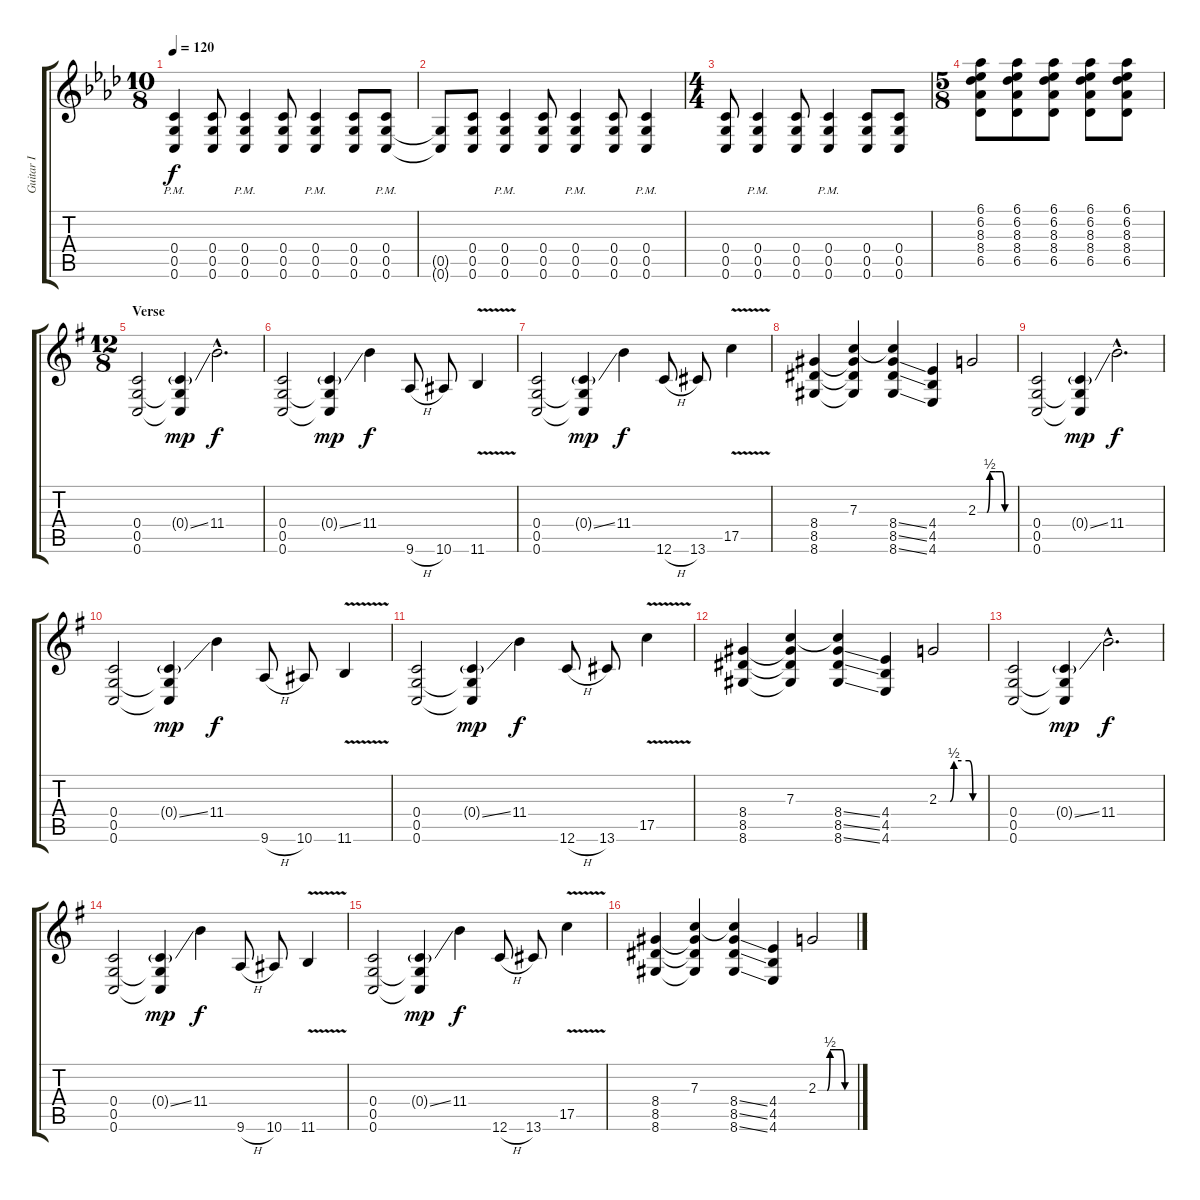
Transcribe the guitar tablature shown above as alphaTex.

\track ("Guitar I" "Guitar I") {instrument distortionguitar}
\staff {score tabs}
\tuning (D4 A3 F3 C3 G2 C2) {hide}
\ts (10 8)
\tempo 120
\clef g2
\ks ab
(0.4{pm} 0.5{pm} 0.6{pm}).4{dy f} (0.4 0.5 0.6).8 (0.4{pm} 0.5{pm} 0.6{pm}).4 (0.4 0.5 0.6).8 (0.4{pm} 0.5{pm} 0.6{pm}).4 (0.4 0.5 0.6).8 (0.4{pm} 0.5{pm} 0.6{pm}).8 |
(0.5{t} 0.6{t}).8 (0.4 0.5 0.6).8 (0.4{pm} 0.5{pm} 0.6{pm}).4 (0.4 0.5 0.6).8 (0.4{pm} 0.5{pm} 0.6{pm}).4 (0.4 0.5 0.6).8 (0.4{pm} 0.5{pm} 0.6{pm}).4 |
\ts (4 4)
(0.4 0.5 0.6).8 (0.4{pm} 0.5{pm} 0.6{pm}).4 (0.4 0.5 0.6).8 (0.4{pm} 0.5{pm} 0.6{pm}).4 (0.4 0.5 0.6).8 (0.4 0.5 0.6).8 |
\ts (5 8)
(6.1 6.2 8.3 8.4 6.5).8 (6.1 6.2 8.3 8.4 6.5).8 (6.1 6.2 8.3 8.4 6.5).8 (6.1 6.2 8.3 8.4 6.5).8 (6.1 6.2 8.3 8.4 6.5).8 |
\ts (12 8)
\section ("" "Verse")
\ks g
(0.4 0.5 0.6).2 (0.4{ss g} 0.5{t} 0.6{t}).4{dy mp} 11.4{hac}.2{d dy f} |
(0.4 0.5 0.6).2 (0.4{ss g} 0.5{t} 0.6{t}).4{dy mp} 11.4.4{dy f} 9.6{h}.8 10.6.8 11.6{v}.4 |
(0.4 0.5 0.6).2 (0.4{ss g} 0.5{t} 0.6{t}).4{dy mp} 11.4.4{dy f} 12.6{h}.8 13.6.8 17.5{v}.4 |
(8.4 8.5 8.6).4 (7.3 8.4{t} 8.5{t} 8.6{t}).4 (7.3{t} 8.4{ss} 8.5{ss} 8.6{ss}).4 (4.4 4.5 4.6).4 2.3{be (custom 0 0 15 0 20 2 30 2 40 2 45 0 60 0)}.2 |
(0.4 0.5 0.6).2 (0.4{ss g} 0.5{t} 0.6{t}).4{dy mp} 11.4{hac}.2{d dy f} |
(0.4 0.5 0.6).2 (0.4{ss g} 0.5{t} 0.6{t}).4{dy mp} 11.4.4{dy f} 9.6{h}.8 10.6.8 11.6{v}.4 |
(0.4 0.5 0.6).2 (0.4{ss g} 0.5{t} 0.6{t}).4{dy mp} 11.4.4{dy f} 12.6{h}.8 13.6.8 17.5{v}.4 |
(8.4 8.5 8.6).4 (7.3 8.4{t} 8.5{t} 8.6{t}).4 (7.3{t} 8.4{ss} 8.5{ss} 8.6{ss}).4 (4.4 4.5 4.6).4 2.3{be (custom 0 0 15 0 20 2 30 2 40 2 45 0 60 0)}.2 |
(0.4 0.5 0.6).2 (0.4{ss g} 0.5{t} 0.6{t}).4{dy mp} 11.4{hac}.2{d dy f} |
(0.4 0.5 0.6).2 (0.4{ss g} 0.5{t} 0.6{t}).4{dy mp} 11.4.4{dy f} 9.6{h}.8 10.6.8 11.6{v}.4 |
(0.4 0.5 0.6).2 (0.4{ss g} 0.5{t} 0.6{t}).4{dy mp} 11.4.4{dy f} 12.6{h}.8 13.6.8 17.5{v}.4 |
(8.4 8.5 8.6).4 (7.3 8.4{t} 8.5{t} 8.6{t}).4 (7.3{t} 8.4{ss} 8.5{ss} 8.6{ss}).4 (4.4 4.5 4.6).4 2.3{be (custom 0 0 15 0 20 2 30 2 40 2 45 0 60 0)}.2
